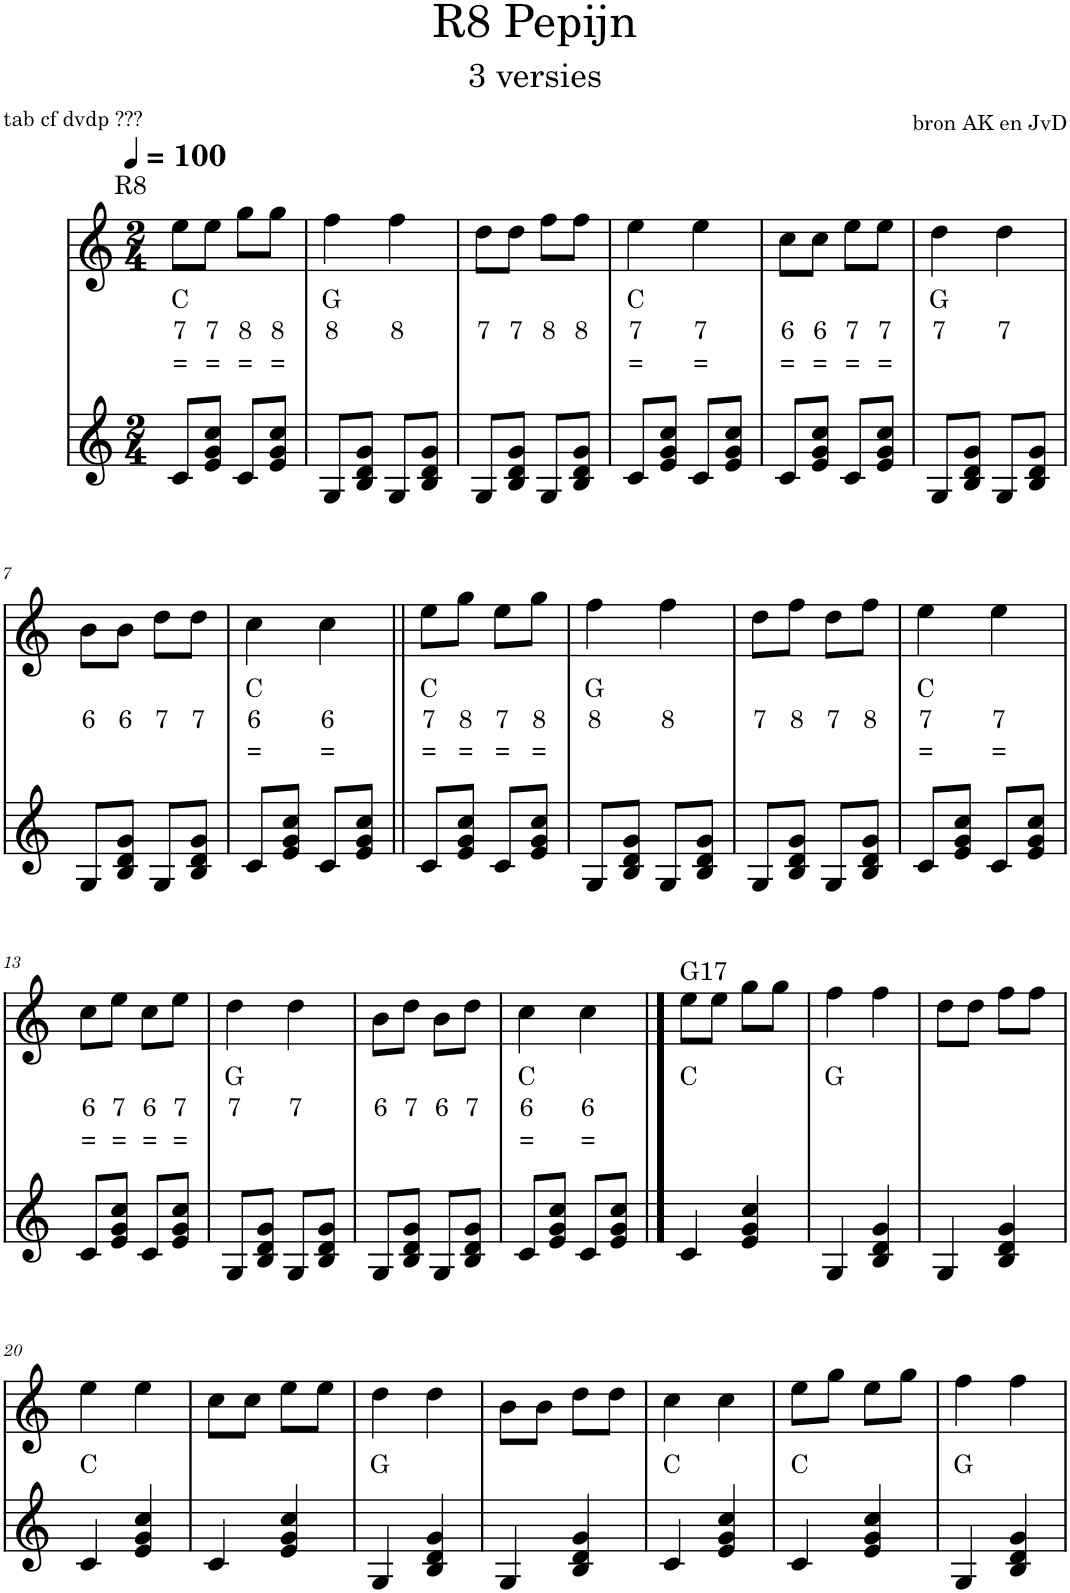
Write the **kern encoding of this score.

**kern	**kern	**text	**text	**text
*part2	*part1	*part1	*part1	*part1
*staff2	*staff1	*staff1	*staff1	*staff1
*I"Viool	*I"Piano	*	*	*
*clefG2	*clefG2	*	*	*
*k[]	*k[]	*	*	*
*M2/4	*M2/4	*	*	*
*MM100	*MM100	*	*	*
=1	=1	=1	=1	=1
!	!LO:TX:a:t=R8	!	!	!
!	!	!LO:LY:b	!LO:LY:b	!LO:LY:b
8c/L	8ee\L	C	7	=
!	!	!	!LO:LY:b	!LO:LY:b
8e/ 8g/ 8cc/J	8ee\J	.	7	=
!	!	!	!LO:LY:b	!LO:LY:b
8c/L	8gg\L	.	8	=
!	!	!	!LO:LY:b	!LO:LY:b
8e/ 8g/ 8cc/J	8gg\J	.	8	=
=2	=2	=2	=2	=2
!	!	!LO:LY:b	!LO:LY:b	!
8G/L	4ff\	G	8	.
8B/ 8d/ 8g/J	.	.	.	.
!	!	!	!LO:LY:b	!
8G/L	4ff\	.	8	.
8B/ 8d/ 8g/J	.	.	.	.
=3	=3	=3	=3	=3
!	!	!	!LO:LY:b	!
8G/L	8dd\L	.	7	.
!	!	!	!LO:LY:b	!
8B/ 8d/ 8g/J	8dd\J	.	7	.
!	!	!	!LO:LY:b	!
8G/L	8ff\L	.	8	.
!	!	!	!LO:LY:b	!
8B/ 8d/ 8g/J	8ff\J	.	8	.
=4	=4	=4	=4	=4
!	!	!LO:LY:b	!LO:LY:b	!LO:LY:b
8c/L	4ee\	C	7	=
8e/ 8g/ 8cc/J	.	.	.	.
!	!	!	!LO:LY:b	!LO:LY:b
8c/L	4ee\	.	7	=
8e/ 8g/ 8cc/J	.	.	.	.
=5	=5	=5	=5	=5
!	!	!	!LO:LY:b	!LO:LY:b
8c/L	8cc\L	.	6	=
!	!	!	!LO:LY:b	!LO:LY:b
8e/ 8g/ 8cc/J	8cc\J	.	6	=
!	!	!	!LO:LY:b	!LO:LY:b
8c/L	8ee\L	.	7	=
!	!	!	!LO:LY:b	!LO:LY:b
8e/ 8g/ 8cc/J	8ee\J	.	7	=
=6	=6	=6	=6	=6
!	!	!LO:LY:b	!LO:LY:b	!
8G/L	4dd\	G	7	.
8B/ 8d/ 8g/J	.	.	.	.
!	!	!	!LO:LY:b	!
8G/L	4dd\	.	7	.
8B/ 8d/ 8g/J	.	.	.	.
!!LO:LB:g=z
=7	=7	=7	=7	=7
!	!	!	!LO:LY:b	!
8G/L	8b\L	.	6	.
!	!	!	!LO:LY:b	!
8B/ 8d/ 8g/J	8b\J	.	6	.
!	!	!	!LO:LY:b	!
8G/L	8dd\L	.	7	.
!	!	!	!LO:LY:b	!
8B/ 8d/ 8g/J	8dd\J	.	7	.
=8	=8	=8	=8	=8
!	!	!LO:LY:b	!LO:LY:b	!LO:LY:b
8c/L	4cc\	C	6	=
8e/ 8g/ 8cc/J	.	.	.	.
!	!	!	!LO:LY:b	!LO:LY:b
8c/L	4cc\	.	6	=
8e/ 8g/ 8cc/J	.	.	.	.
=9||	=9||	=9||	=9||	=9||
!	!	!LO:LY:b	!LO:LY:b	!LO:LY:b
8c/L	8ee\L	C	7	=
!	!	!	!LO:LY:b	!LO:LY:b
8e/ 8g/ 8cc/J	8gg\J	.	8	=
!	!	!	!LO:LY:b	!LO:LY:b
8c/L	8ee\L	.	7	=
!	!	!	!LO:LY:b	!LO:LY:b
8e/ 8g/ 8cc/J	8gg\J	.	8	=
=10	=10	=10	=10	=10
!	!	!LO:LY:b	!LO:LY:b	!
8G/L	4ff\	G	8	.
8B/ 8d/ 8g/J	.	.	.	.
!	!	!	!LO:LY:b	!
8G/L	4ff\	.	8	.
8B/ 8d/ 8g/J	.	.	.	.
=11	=11	=11	=11	=11
!	!	!	!LO:LY:b	!
8G/L	8dd\L	.	7	.
!	!	!	!LO:LY:b	!
8B/ 8d/ 8g/J	8ff\J	.	8	.
!	!	!	!LO:LY:b	!
8G/L	8dd\L	.	7	.
!	!	!	!LO:LY:b	!
8B/ 8d/ 8g/J	8ff\J	.	8	.
=12	=12	=12	=12	=12
!	!	!LO:LY:b	!LO:LY:b	!LO:LY:b
8c/L	4ee\	C	7	=
8e/ 8g/ 8cc/J	.	.	.	.
!	!	!	!LO:LY:b	!LO:LY:b
8c/L	4ee\	.	7	=
8e/ 8g/ 8cc/J	.	.	.	.
!!LO:LB:g=z
=13	=13	=13	=13	=13
!	!	!	!LO:LY:b	!LO:LY:b
8c/L	8cc\L	.	6	=
!	!	!	!LO:LY:b	!LO:LY:b
8e/ 8g/ 8cc/J	8ee\J	.	7	=
!	!	!	!LO:LY:b	!LO:LY:b
8c/L	8cc\L	.	6	=
!	!	!	!LO:LY:b	!LO:LY:b
8e/ 8g/ 8cc/J	8ee\J	.	7	=
=14	=14	=14	=14	=14
!	!	!LO:LY:b	!LO:LY:b	!
8G/L	4dd\	G	7	.
8B/ 8d/ 8g/J	.	.	.	.
!	!	!	!LO:LY:b	!
8G/L	4dd\	.	7	.
8B/ 8d/ 8g/J	.	.	.	.
=15	=15	=15	=15	=15
!	!	!	!LO:LY:b	!
8G/L	8b\L	.	6	.
!	!	!	!LO:LY:b	!
8B/ 8d/ 8g/J	8dd\J	.	7	.
!	!	!	!LO:LY:b	!
8G/L	8b\L	.	6	.
!	!	!	!LO:LY:b	!
8B/ 8d/ 8g/J	8dd\J	.	7	.
=16	=16	=16	=16	=16
!	!	!LO:LY:b	!LO:LY:b	!LO:LY:b
8c/L	4cc\	C	6	=
8e/ 8g/ 8cc/J	.	.	.	.
!	!	!	!LO:LY:b	!LO:LY:b
8c/L	4cc\	.	6	=
8e/ 8g/ 8cc/J	.	.	.	.
==17	==17	==17	==17	==17
!	!LO:TX:a:t=G17	!	!	!
!	!	!LO:LY:b	!	!
4c/	8ee\L	C	.	.
.	8ee\J	.	.	.
4e/ 4g/ 4cc/	8gg\L	.	.	.
.	8gg\J	.	.	.
=18	=18	=18	=18	=18
!	!	!LO:LY:b	!	!
4G/	4ff\	G	.	.
4B/ 4d/ 4g/	4ff\	.	.	.
=19	=19	=19	=19	=19
4G/	8dd\L	.	.	.
.	8dd\J	.	.	.
4B/ 4d/ 4g/	8ff\L	.	.	.
.	8ff\J	.	.	.
!!LO:LB:g=z
=20	=20	=20	=20	=20
!	!	!LO:LY:b	!	!
4c/	4ee\	C	.	.
4e/ 4g/ 4cc/	4ee\	.	.	.
=21	=21	=21	=21	=21
4c/	8cc\L	.	.	.
.	8cc\J	.	.	.
4e/ 4g/ 4cc/	8ee\L	.	.	.
.	8ee\J	.	.	.
=22	=22	=22	=22	=22
!	!	!LO:LY:b	!	!
4G/	4dd\	G	.	.
4B/ 4d/ 4g/	4dd\	.	.	.
=23	=23	=23	=23	=23
4G/	8b\L	.	.	.
.	8b\J	.	.	.
4B/ 4d/ 4g/	8dd\L	.	.	.
.	8dd\J	.	.	.
=24	=24	=24	=24	=24
!	!	!LO:LY:b	!	!
4c/	4cc\	C	.	.
4e/ 4g/ 4cc/	4cc\	.	.	.
=25	=25	=25	=25	=25
!	!	!LO:LY:b	!	!
4c/	8ee\L	C	.	.
.	8gg\J	.	.	.
4e/ 4g/ 4cc/	8ee\L	.	.	.
.	8gg\J	.	.	.
=26	=26	=26	=26	=26
!	!	!LO:LY:b	!	!
4G/	4ff\	G	.	.
4B/ 4d/ 4g/	4ff\	.	.	.
=	=	=	=	=
*-	*-	*-	*-	*-
